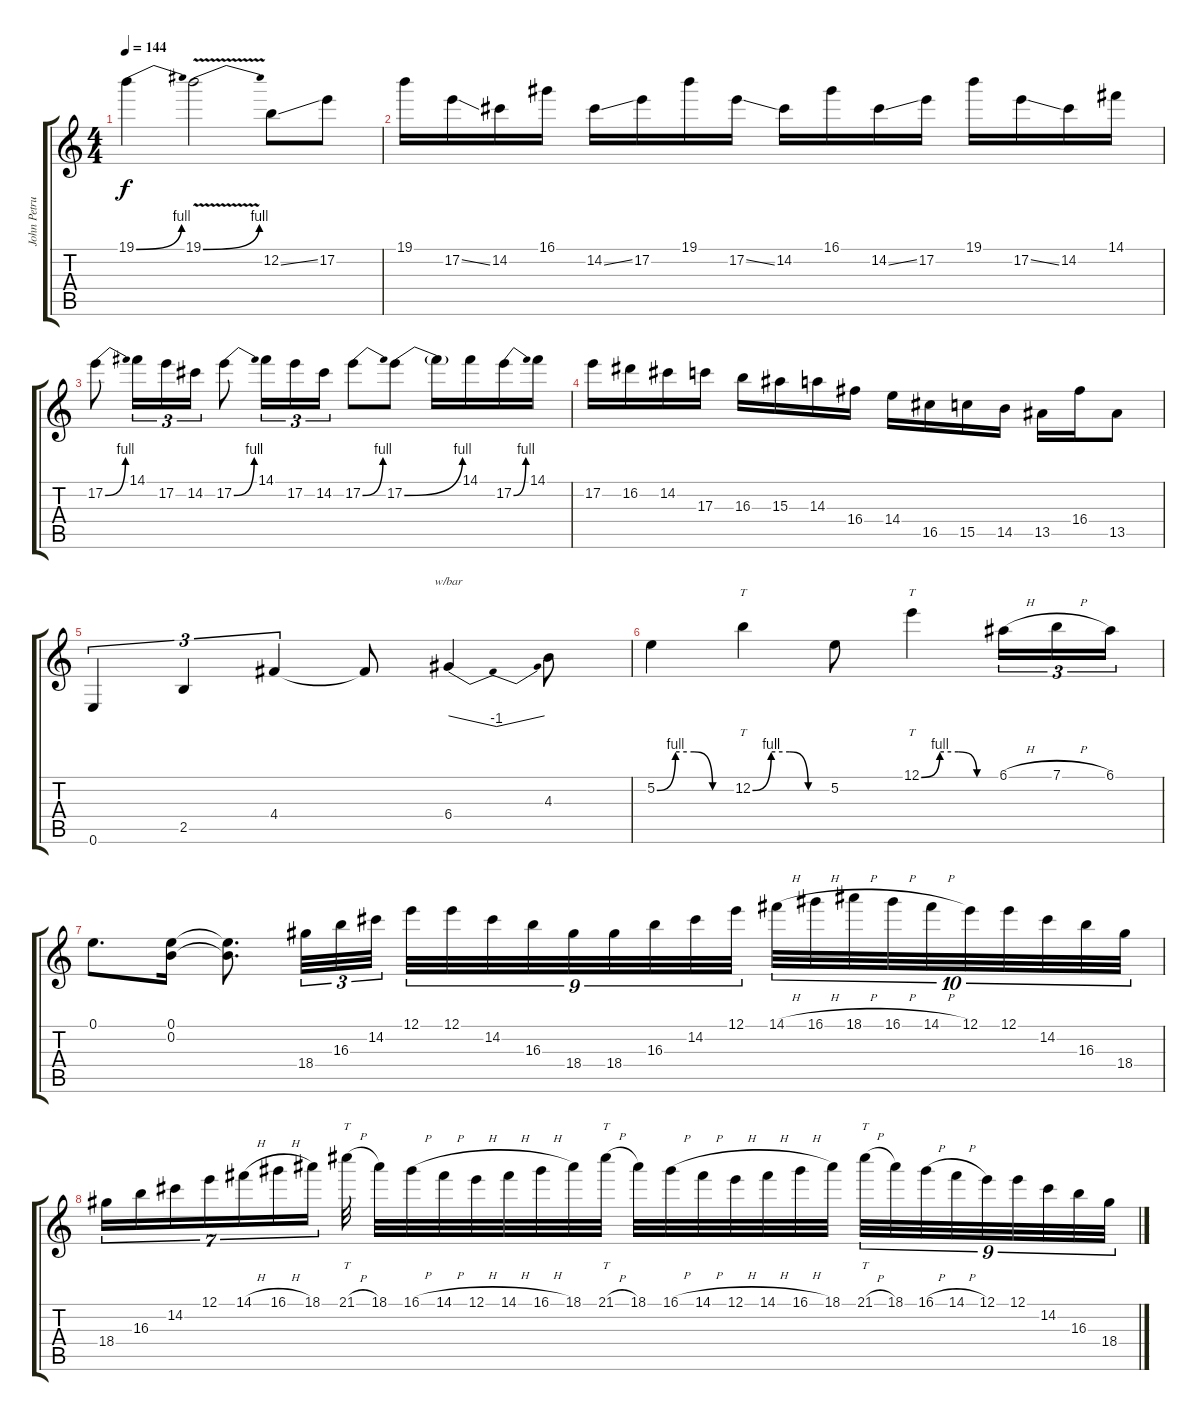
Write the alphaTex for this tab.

\track ("John Petrucci - guitar" "John Petru") {instrument distortionguitar}
\staff {score tabs}
\tuning (E4 B3 G3 D3 A2 E2) {hide}
\ts (4 4)
\tempo 144
\clef g2
\ks c
19.1{be (bend 0 0 60 4)}.4{dy f} 19.1{be (bend 0 0 60 4) v}.2 12.2{ss}.8 17.2.8 |
19.1.16 17.2{ss}.16 14.2.16 16.1.16 14.2{ss}.16 17.2.16 19.1.16 17.2{ss}.16 14.2.16 16.1.16 14.2{ss}.16 17.2.16 19.1.16 17.2{ss}.16 14.2.16 14.1.16 |
17.2{be (bend 0 0 60 4)}.8 14.1.16{tu (3 2)} 17.2.16{tu (3 2)} 14.2.16{tu (3 2)} 17.2{be (bend 0 0 60 4)}.8 14.1.16{tu (3 2)} 17.2.16{tu (3 2)} 14.2.16{tu (3 2)} 17.2{be (bend 0 0 60 4)}.8 17.2{be (bend 0 0 60 4)}.8 17.2{t}.16 14.1.16 17.2{be (bend 0 0 60 4)}.16 14.1.16 |
17.2.16 16.2.16 14.2.16 17.3.16 16.3.16 15.3.16 14.3.16 16.4.16 14.4.16 16.5.16 15.5.16 14.5.16 13.5.16 16.4.16 13.5.8 |
0.6.4{tu (3 2)} 2.5.4{tu (3 2)} 4.4.4{tu (3 2)} 4.4{t}.8 6.4.4{tbe (dip default 0 0 30 -4 60 0)} 4.3.8 |
5.2{be (custom 0 0 15 4 30 4 45 0 60 0)}.4 12.2{be (custom 0 0 15 4 30 4 45 0 60 0)}.4{tt} 5.2.8 12.1{be (custom 0 0 15 4 30 4 45 0 60 0)}.4{tt} 6.1{h}.16{tu (3 2)} 7.1{h}.16{tu (3 2)} 6.1.16{tu (3 2)} |
0.1.8{d} (0.1 0.2).16 (0.1{t} 0.2{t}).8{d} 18.4.32{tu (3 2)} 16.3.32{tu (3 2)} 14.2.32{tu (3 2)} 12.1.32{tu (9 8)} 12.1.32{tu (9 8)} 14.2.32{tu (9 8)} 16.3.32{tu (9 8)} 18.4.32{tu (9 8)} 18.4.32{tu (9 8)} 16.3.32{tu (9 8)} 14.2.32{tu (9 8)} 12.1.32{tu (9 8)} 14.1{h}.32{tu (10 8)} 16.1{h}.32{tu (10 8)} 18.1{h}.32{tu (10 8)} 16.1{h}.32{tu (10 8)} 14.1{h}.32{tu (10 8)} 12.1.32{tu (10 8)} 12.1.32{tu (10 8)} 14.2.32{tu (10 8)} 16.3.32{tu (10 8)} 18.4.32{tu (10 8)} |
18.4.16{tu (7 4)} 16.3.16{tu (7 4)} 14.2.16{tu (7 4)} 12.1.16{tu (7 4)} 14.1{h}.16{tu (7 4)} 16.1{h}.16{tu (7 4)} 18.1.16{tu (7 4)} 21.1{h}.32{tt} 18.1.32 16.1{h}.32 14.1{h}.32 12.1{h}.32 14.1{h}.32 16.1{h}.32 18.1.32 21.1{h}.32{tt} 18.1.32 16.1{h}.32 14.1{h}.32 12.1{h}.32 14.1{h}.32 16.1{h}.32 18.1.32 21.1{h}.32{tt tu (9 8)} 18.1.32{tu (9 8)} 16.1{h}.32{tu (9 8)} 14.1{h}.32{tu (9 8)} 12.1.32{tu (9 8)} 12.1.32{tu (9 8)} 14.2.32{tu (9 8)} 16.3.32{tu (9 8)} 18.4.32{tu (9 8)}
